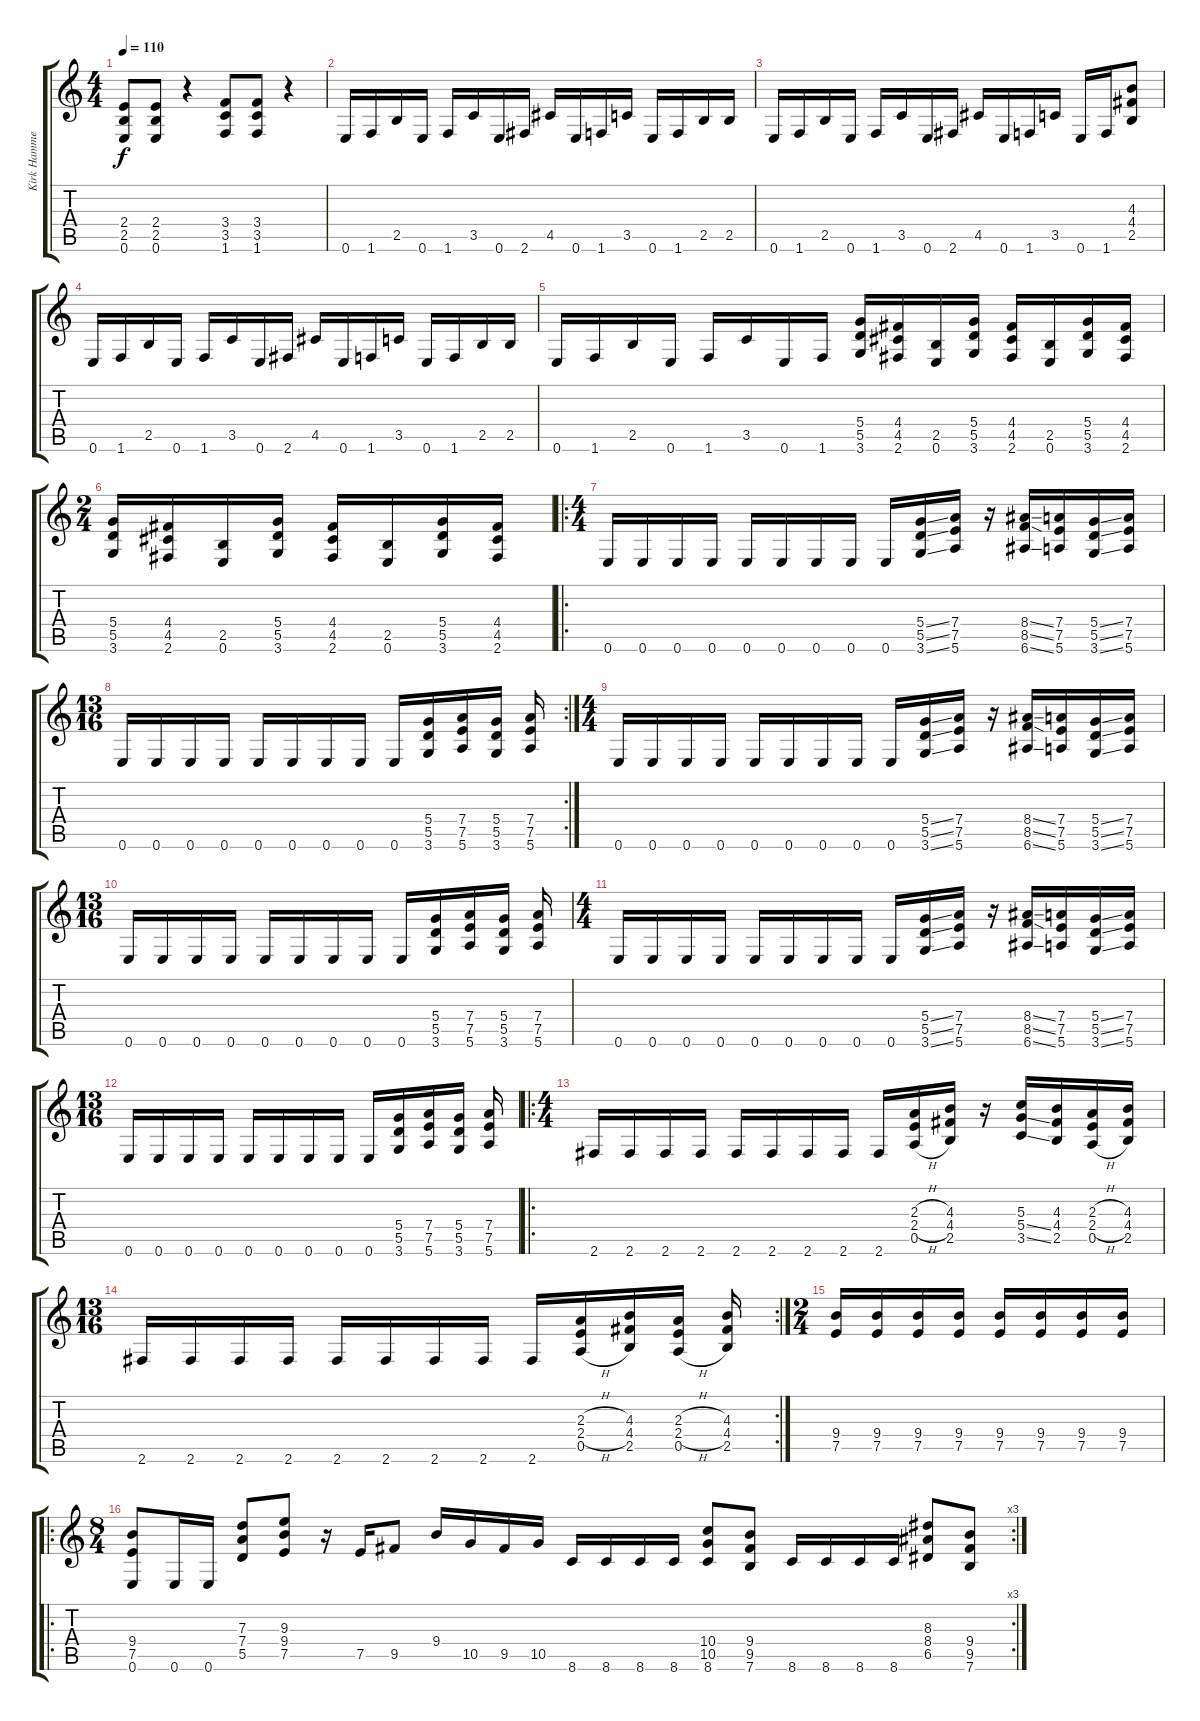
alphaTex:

\track ("Kirk Hammet" "Kirk Hamme") {instrument distortionguitar}
\staff {score tabs}
\tuning (E4 B3 G3 D3 A2 E2) {hide}
\ts (4 4)
\tempo 110
\clef g2
\ks c
(2.4 2.5 0.6).8{dy f} (2.4 2.5 0.6).8 r.4 (3.4 3.5 1.6).8 (3.4 3.5 1.6).8 r.4 |
0.6.16 1.6.16 2.5.16 0.6.16 1.6.16 3.5.16 0.6.16 2.6.16 4.5.16 0.6.16 1.6.16 3.5.16 0.6.16 1.6.16 2.5.16 2.5.16 |
0.6.16 1.6.16 2.5.16 0.6.16 1.6.16 3.5.16 0.6.16 2.6.16 4.5.16 0.6.16 1.6.16 3.5.16 0.6.16 1.6.16 (4.3 4.4 2.5).8 |
0.6.16 1.6.16 2.5.16 0.6.16 1.6.16 3.5.16 0.6.16 2.6.16 4.5.16 0.6.16 1.6.16 3.5.16 0.6.16 1.6.16 2.5.16 2.5.16 |
0.6.16 1.6.16 2.5.16 0.6.16 1.6.16 3.5.16 0.6.16 1.6.16 (5.4 5.5 3.6).16 (4.4 4.5 2.6).16 (2.5 0.6).16 (5.4 5.5 3.6).16 (4.4 4.5 2.6).16 (2.5 0.6).16 (5.4 5.5 3.6).16 (4.4 4.5 2.6).16 |
\ts (2 4)
(5.4 5.5 3.6).16 (4.4 4.5 2.6).16 (2.5 0.6).16 (5.4 5.5 3.6).16 (4.4 4.5 2.6).16 (2.5 0.6).16 (5.4 5.5 3.6).16 (4.4 4.5 2.6).16 |
\ro
\ts (4 4)
0.6.16 0.6.16 0.6.16 0.6.16 0.6.16 0.6.16 0.6.16 0.6.16 0.6.16 (5.4{ss} 5.5{ss} 3.6{ss}).16 (7.4 7.5 5.6).16 r.16 (8.4{ss} 8.5{ss} 6.6{ss}).16 (7.4 7.5 5.6).16 (5.4{ss} 5.5{ss} 3.6{ss}).16 (7.4 7.5 5.6).16 |
\rc 2
\ts (13 16)
0.6.16 0.6.16 0.6.16 0.6.16 0.6.16 0.6.16 0.6.16 0.6.16 0.6.16 (5.4 5.5 3.6).16 (7.4 7.5 5.6).16 (5.4 5.5 3.6).16 (7.4 7.5 5.6).16 |
\ts (4 4)
0.6.16 0.6.16 0.6.16 0.6.16 0.6.16 0.6.16 0.6.16 0.6.16 0.6.16 (5.4{ss} 5.5{ss} 3.6{ss}).16 (7.4 7.5 5.6).16 r.16 (8.4{ss} 8.5{ss} 6.6{ss}).16 (7.4 7.5 5.6).16 (5.4{ss} 5.5{ss} 3.6{ss}).16 (7.4 7.5 5.6).16 |
\ts (13 16)
0.6.16 0.6.16 0.6.16 0.6.16 0.6.16 0.6.16 0.6.16 0.6.16 0.6.16 (5.4 5.5 3.6).16 (7.4 7.5 5.6).16 (5.4 5.5 3.6).16 (7.4 7.5 5.6).16 |
\ts (4 4)
0.6.16 0.6.16 0.6.16 0.6.16 0.6.16 0.6.16 0.6.16 0.6.16 0.6.16 (5.4{ss} 5.5{ss} 3.6{ss}).16 (7.4 7.5 5.6).16 r.16 (8.4{ss} 8.5{ss} 6.6{ss}).16 (7.4 7.5 5.6).16 (5.4{ss} 5.5{ss} 3.6{ss}).16 (7.4 7.5 5.6).16 |
\ts (13 16)
0.6.16 0.6.16 0.6.16 0.6.16 0.6.16 0.6.16 0.6.16 0.6.16 0.6.16 (5.4 5.5 3.6).16 (7.4 7.5 5.6).16 (5.4 5.5 3.6).16 (7.4 7.5 5.6).16 |
\ro
\ts (4 4)
2.6.16 2.6.16 2.6.16 2.6.16 2.6.16 2.6.16 2.6.16 2.6.16 2.6.16 (2.3{h} 2.4{h} 0.5{h}).16 (4.3 4.4 2.5).16 r.16 (5.3 5.4{ss} 3.5{ss}).16 (4.3 4.4 2.5).16 (2.3{h} 2.4{h} 0.5{h}).16 (4.3 4.4 2.5).16 |
\rc 2
\ts (13 16)
2.6.16 2.6.16 2.6.16 2.6.16 2.6.16 2.6.16 2.6.16 2.6.16 2.6.16 (2.3{h} 2.4{h} 0.5{h}).16 (4.3 4.4 2.5).16 (2.3{h} 2.4{h} 0.5{h}).16 (4.3 4.4 2.5).16 |
\ts (2 4)
(9.4 7.5).16 (9.4 7.5).16 (9.4 7.5).16 (9.4 7.5).16 (9.4 7.5).16 (9.4 7.5).16 (9.4 7.5).16 (9.4 7.5).16 |
\ro
\rc 3
\ts (8 4)
(9.4 7.5 0.6).8 0.6.16 0.6.16 (7.3 7.4 5.5).8 (9.3 9.4 7.5).8 r.16 7.5.16 9.5.8 9.4.16 10.5.16 9.5.16 10.5.16 8.6.16 8.6.16 8.6.16 8.6.16 (10.4 10.5 8.6).8 (9.4 9.5 7.6).8 8.6.16 8.6.16 8.6.16 8.6.16 (8.3 8.4 6.5).8 (9.4 9.5 7.6).8
